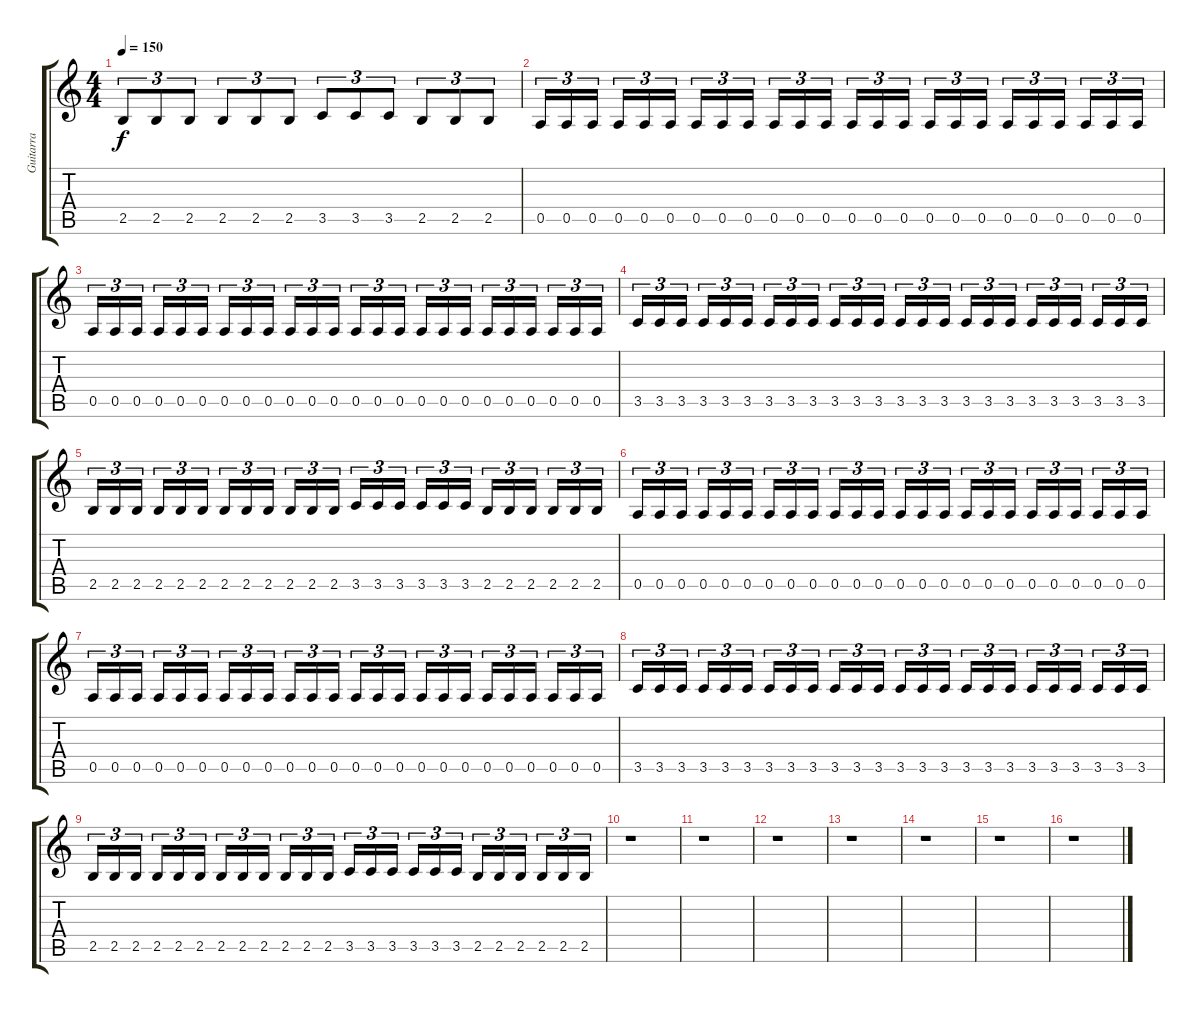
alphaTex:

\track ("Guitarra" "Guitarra") {instrument distortionguitar}
\staff {score tabs}
\tuning (E4 B3 G3 D3 A2 E2) {hide}
\ts (4 4)
\tempo 150
\clef g2
\ks c
2.5.8{tu (3 2) dy f} 2.5.8{tu (3 2)} 2.5.8{tu (3 2)} 2.5.8{tu (3 2)} 2.5.8{tu (3 2)} 2.5.8{tu (3 2)} 3.5.8{tu (3 2)} 3.5.8{tu (3 2)} 3.5.8{tu (3 2)} 2.5.8{tu (3 2)} 2.5.8{tu (3 2)} 2.5.8{tu (3 2)} |
0.5.16{tu (3 2)} 0.5.16{tu (3 2)} 0.5.16{tu (3 2)} 0.5.16{tu (3 2)} 0.5.16{tu (3 2)} 0.5.16{tu (3 2)} 0.5.16{tu (3 2)} 0.5.16{tu (3 2)} 0.5.16{tu (3 2)} 0.5.16{tu (3 2)} 0.5.16{tu (3 2)} 0.5.16{tu (3 2)} 0.5.16{tu (3 2)} 0.5.16{tu (3 2)} 0.5.16{tu (3 2)} 0.5.16{tu (3 2)} 0.5.16{tu (3 2)} 0.5.16{tu (3 2)} 0.5.16{tu (3 2)} 0.5.16{tu (3 2)} 0.5.16{tu (3 2)} 0.5.16{tu (3 2)} 0.5.16{tu (3 2)} 0.5.16{tu (3 2)} |
0.5.16{tu (3 2)} 0.5.16{tu (3 2)} 0.5.16{tu (3 2)} 0.5.16{tu (3 2)} 0.5.16{tu (3 2)} 0.5.16{tu (3 2)} 0.5.16{tu (3 2)} 0.5.16{tu (3 2)} 0.5.16{tu (3 2)} 0.5.16{tu (3 2)} 0.5.16{tu (3 2)} 0.5.16{tu (3 2)} 0.5.16{tu (3 2)} 0.5.16{tu (3 2)} 0.5.16{tu (3 2)} 0.5.16{tu (3 2)} 0.5.16{tu (3 2)} 0.5.16{tu (3 2)} 0.5.16{tu (3 2)} 0.5.16{tu (3 2)} 0.5.16{tu (3 2)} 0.5.16{tu (3 2)} 0.5.16{tu (3 2)} 0.5.16{tu (3 2)} |
3.5.16{tu (3 2)} 3.5.16{tu (3 2)} 3.5.16{tu (3 2)} 3.5.16{tu (3 2)} 3.5.16{tu (3 2)} 3.5.16{tu (3 2)} 3.5.16{tu (3 2)} 3.5.16{tu (3 2)} 3.5.16{tu (3 2)} 3.5.16{tu (3 2)} 3.5.16{tu (3 2)} 3.5.16{tu (3 2)} 3.5.16{tu (3 2)} 3.5.16{tu (3 2)} 3.5.16{tu (3 2)} 3.5.16{tu (3 2)} 3.5.16{tu (3 2)} 3.5.16{tu (3 2)} 3.5.16{tu (3 2)} 3.5.16{tu (3 2)} 3.5.16{tu (3 2)} 3.5.16{tu (3 2)} 3.5.16{tu (3 2)} 3.5.16{tu (3 2)} |
2.5.16{tu (3 2)} 2.5.16{tu (3 2)} 2.5.16{tu (3 2)} 2.5.16{tu (3 2)} 2.5.16{tu (3 2)} 2.5.16{tu (3 2)} 2.5.16{tu (3 2)} 2.5.16{tu (3 2)} 2.5.16{tu (3 2)} 2.5.16{tu (3 2)} 2.5.16{tu (3 2)} 2.5.16{tu (3 2)} 3.5.16{tu (3 2)} 3.5.16{tu (3 2)} 3.5.16{tu (3 2)} 3.5.16{tu (3 2)} 3.5.16{tu (3 2)} 3.5.16{tu (3 2)} 2.5.16{tu (3 2)} 2.5.16{tu (3 2)} 2.5.16{tu (3 2)} 2.5.16{tu (3 2)} 2.5.16{tu (3 2)} 2.5.16{tu (3 2)} |
0.5.16{tu (3 2)} 0.5.16{tu (3 2)} 0.5.16{tu (3 2)} 0.5.16{tu (3 2)} 0.5.16{tu (3 2)} 0.5.16{tu (3 2)} 0.5.16{tu (3 2)} 0.5.16{tu (3 2)} 0.5.16{tu (3 2)} 0.5.16{tu (3 2)} 0.5.16{tu (3 2)} 0.5.16{tu (3 2)} 0.5.16{tu (3 2)} 0.5.16{tu (3 2)} 0.5.16{tu (3 2)} 0.5.16{tu (3 2)} 0.5.16{tu (3 2)} 0.5.16{tu (3 2)} 0.5.16{tu (3 2)} 0.5.16{tu (3 2)} 0.5.16{tu (3 2)} 0.5.16{tu (3 2)} 0.5.16{tu (3 2)} 0.5.16{tu (3 2)} |
0.5.16{tu (3 2)} 0.5.16{tu (3 2)} 0.5.16{tu (3 2)} 0.5.16{tu (3 2)} 0.5.16{tu (3 2)} 0.5.16{tu (3 2)} 0.5.16{tu (3 2)} 0.5.16{tu (3 2)} 0.5.16{tu (3 2)} 0.5.16{tu (3 2)} 0.5.16{tu (3 2)} 0.5.16{tu (3 2)} 0.5.16{tu (3 2)} 0.5.16{tu (3 2)} 0.5.16{tu (3 2)} 0.5.16{tu (3 2)} 0.5.16{tu (3 2)} 0.5.16{tu (3 2)} 0.5.16{tu (3 2)} 0.5.16{tu (3 2)} 0.5.16{tu (3 2)} 0.5.16{tu (3 2)} 0.5.16{tu (3 2)} 0.5.16{tu (3 2)} |
3.5.16{tu (3 2)} 3.5.16{tu (3 2)} 3.5.16{tu (3 2)} 3.5.16{tu (3 2)} 3.5.16{tu (3 2)} 3.5.16{tu (3 2)} 3.5.16{tu (3 2)} 3.5.16{tu (3 2)} 3.5.16{tu (3 2)} 3.5.16{tu (3 2)} 3.5.16{tu (3 2)} 3.5.16{tu (3 2)} 3.5.16{tu (3 2)} 3.5.16{tu (3 2)} 3.5.16{tu (3 2)} 3.5.16{tu (3 2)} 3.5.16{tu (3 2)} 3.5.16{tu (3 2)} 3.5.16{tu (3 2)} 3.5.16{tu (3 2)} 3.5.16{tu (3 2)} 3.5.16{tu (3 2)} 3.5.16{tu (3 2)} 3.5.16{tu (3 2)} |
2.5.16{tu (3 2)} 2.5.16{tu (3 2)} 2.5.16{tu (3 2)} 2.5.16{tu (3 2)} 2.5.16{tu (3 2)} 2.5.16{tu (3 2)} 2.5.16{tu (3 2)} 2.5.16{tu (3 2)} 2.5.16{tu (3 2)} 2.5.16{tu (3 2)} 2.5.16{tu (3 2)} 2.5.16{tu (3 2)} 3.5.16{tu (3 2)} 3.5.16{tu (3 2)} 3.5.16{tu (3 2)} 3.5.16{tu (3 2)} 3.5.16{tu (3 2)} 3.5.16{tu (3 2)} 2.5.16{tu (3 2)} 2.5.16{tu (3 2)} 2.5.16{tu (3 2)} 2.5.16{tu (3 2)} 2.5.16{tu (3 2)} 2.5.16{tu (3 2)} |
r.1 |
r.1 |
r.1 |
r.1 |
r.1 |
r.1 |
r.1
